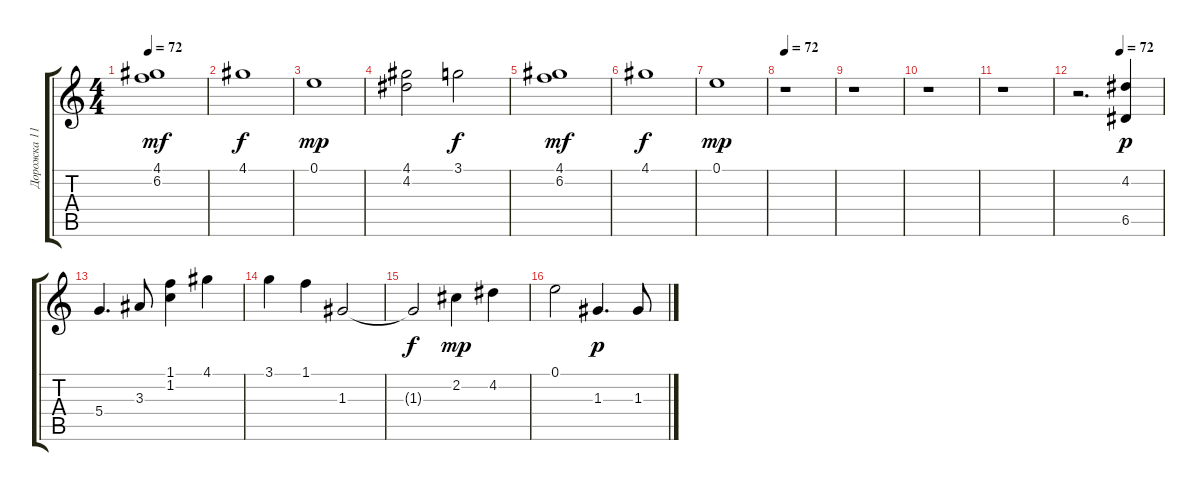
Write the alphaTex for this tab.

\track ("Дорожка 11" "Дорожка 11") {instrument acousticguitarsteel}
\staff {score tabs}
\tuning (E4 B3 G3 D3 A2 E2) {hide}
\ts (4 4)
\tempo 72
\clef g2
\ks c
(4.1 6.2).1{dy mf} |
4.1.1{dy f} |
0.1.1{dy mp} |
(4.1 4.2).2 3.1.2{dy f} |
(4.1 6.2).1{dy mf} |
4.1.1{dy f} |
0.1.1{dy mp} |
\tempo 72
r.1 |
r.1 |
r.1 |
r.1 |
\tempo (72 0.5)
r.2{d} (4.2 6.5).4{dy p} |
5.4.4{d} 3.3.8 (1.1 1.2).4 4.1.4 |
3.1.4 1.1.4 1.3.2 |
1.3{t}.2{dy f} 2.2.4{dy mp} 4.2.4 |
0.1.2 1.3.4{d dy p} 1.3.8
